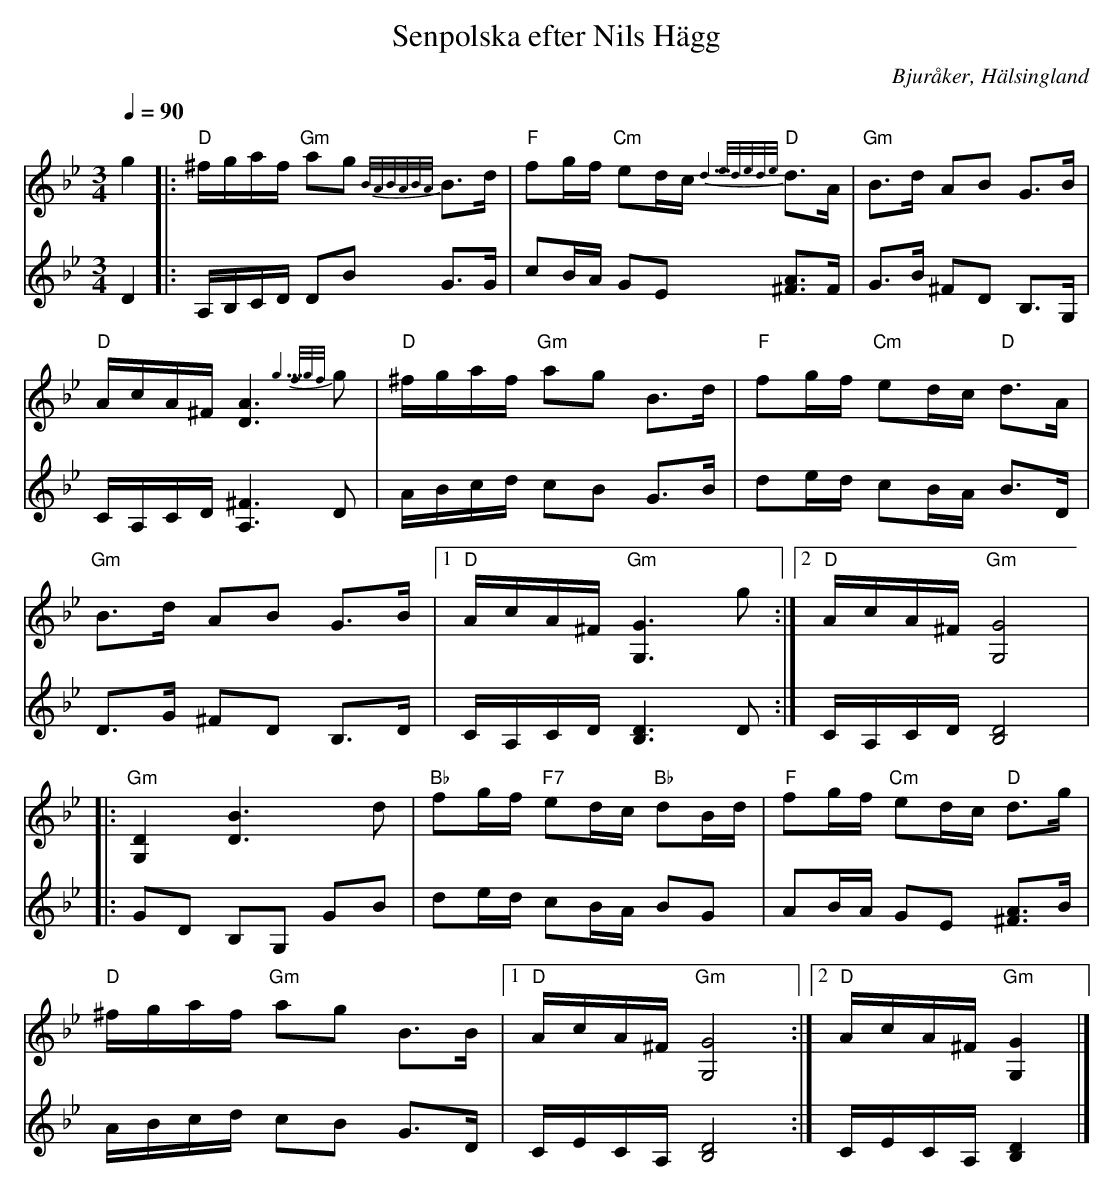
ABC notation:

X:1
T: Senpolska efter Nils Hägg
O: Bjuråker, Hälsingland
M: 3/4
L: 1/8
Q: 1/4=90
K: Gm
V:1
g2 |: "D" ^f/g/a/f/ "Gm" ag {B/A/B/A/B/A/}B>d | "F" fg/f/ "Cm" ed/c/ "D" {d5/2e/d/e/d/e/}d>A | "Gm" B>d AB G>B |
"D" A/c/A/^F/ [A3D3] {g5/2f/g/f/}g | "D" ^f/g/a/f/ "Gm" ag B>d | "F" fg/f/ "Cm" ed/c/ "D" d>A |
"Gm" B>d AB G>B |1 "D" A/c/A/^F/ "Gm" [G,3G3] g :|2 "D" A/c/A/^F/ "Gm" [G,4G4] |
|: "Gm" [G,2D2] [D3B3] d | "Bb" fg/f/ "F7" ed/c/ "Bb" dB/d/ | "F" fg/f/ "Cm" ed/c/ "D" d>g |
"D" ^f/g/a/f/ "Gm" ag B>B |1 "D" A/c/A/^F/ "Gm" [G,4G4] :|2 "D" A/c/A/^F/ "Gm" [G,2G2] |]
V:2
D2 |: A,/B,/C/D/ DB G>G | cB/A/ GE [^FA]>F | G>B ^FD B,>G, |
C/A,/C/D/ [A,3^F3] D | A/B/c/d/ cB G>B | de/d/ cB/A/ B>D |
D>G ^FD B,>D |1 C/A,/C/D/ [B,3D3] D :|2 C/A,/C/D/ [B,4D4] |
|: GD B,G, GB | de/d/ cB/A/ BG | AB/A/ GE [^FA]>B|
A/B/c/d/ cB G>D |1 C/E/C/A,/ [B,4D4] :|2 C/E/C/A,/ [B,2D2] |]
